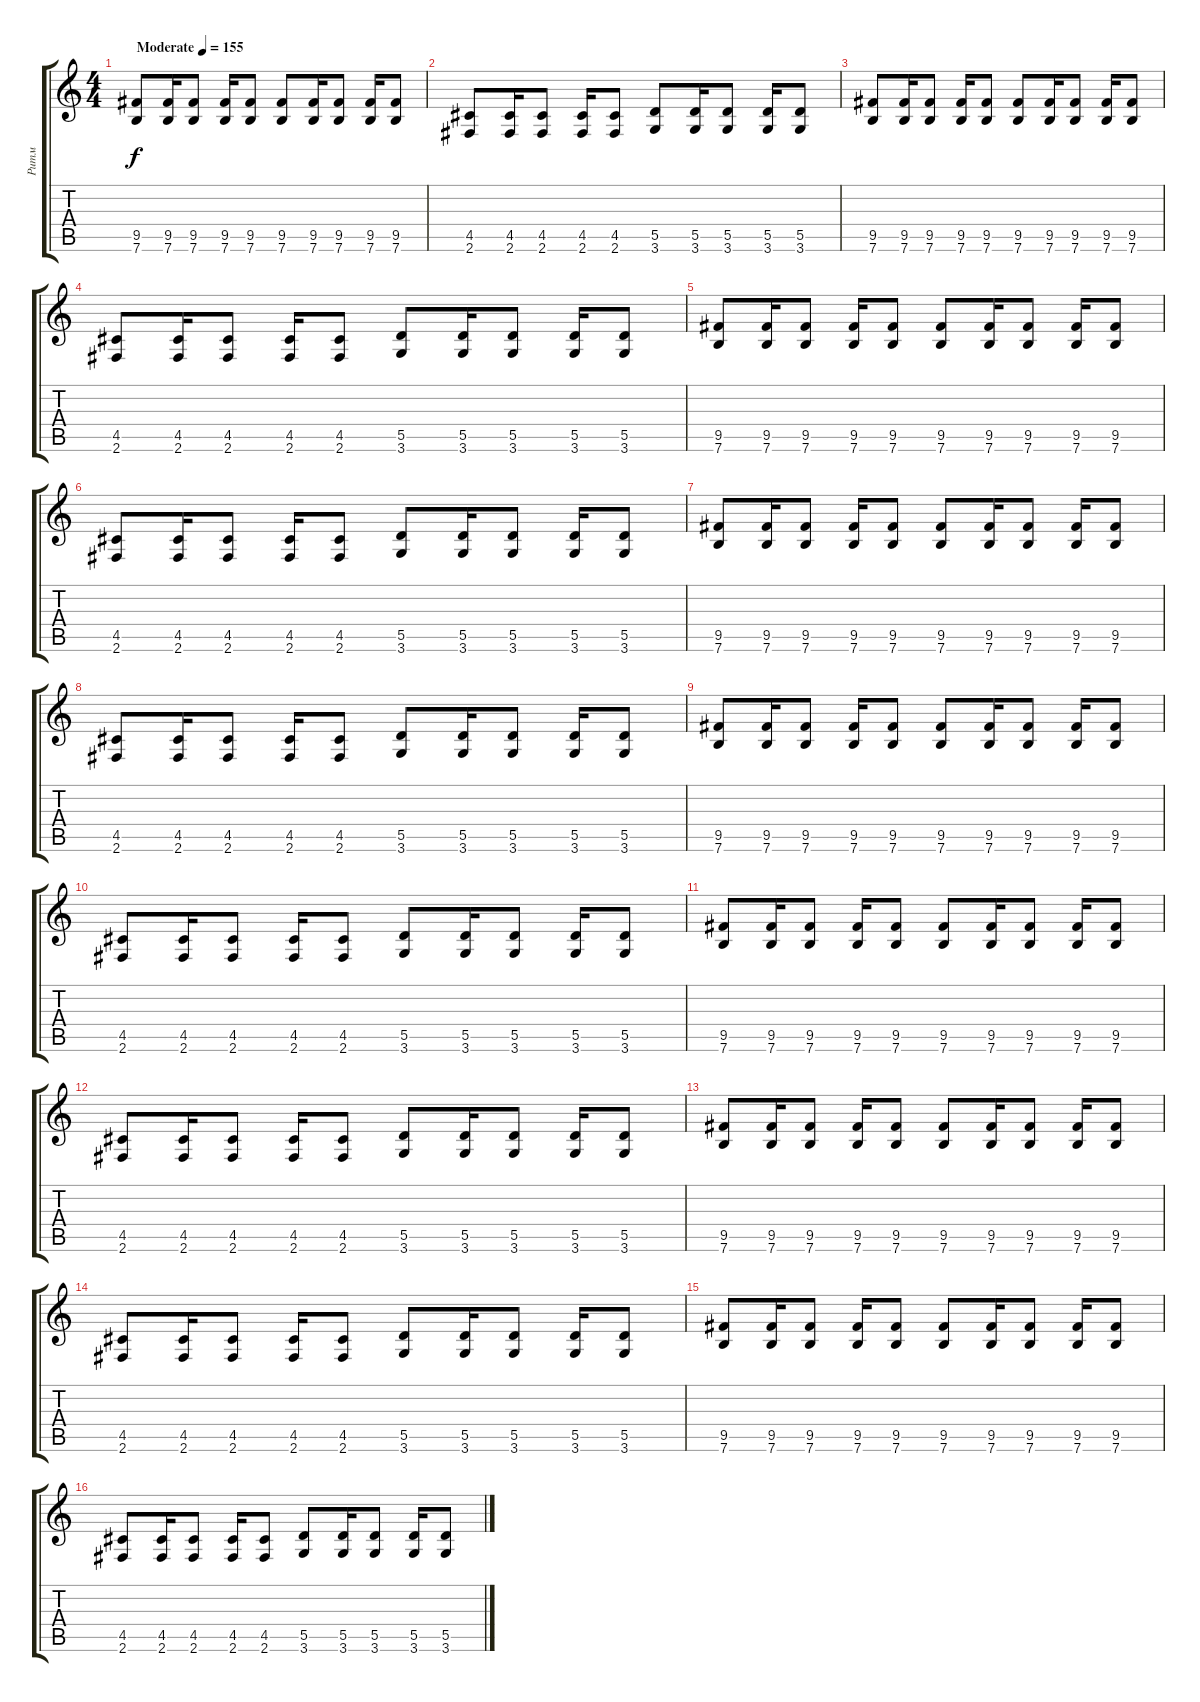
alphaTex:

\track ("Ритм" "Ритм") {instrument overdrivenguitar}
\staff {score tabs}
\tuning (E4 B3 G3 D3 A2 E2) {hide}
\ts (4 4)
\tempo (155 "Moderate")
\clef g2
\ks c
(9.5 7.6).8{dy f instrument overdrivenguitar} (9.5 7.6).16 (9.5 7.6).8 (9.5 7.6).16 (9.5 7.6).8 (9.5 7.6).8 (9.5 7.6).16 (9.5 7.6).8 (9.5 7.6).16 (9.5 7.6).8 |
(4.5 2.6).8 (4.5 2.6).16 (4.5 2.6).8 (4.5 2.6).16 (4.5 2.6).8 (5.5 3.6).8 (5.5 3.6).16 (5.5 3.6).8 (5.5 3.6).16 (5.5 3.6).8 |
(9.5 7.6).8 (9.5 7.6).16 (9.5 7.6).8 (9.5 7.6).16 (9.5 7.6).8 (9.5 7.6).8 (9.5 7.6).16 (9.5 7.6).8 (9.5 7.6).16 (9.5 7.6).8 |
(4.5 2.6).8 (4.5 2.6).16 (4.5 2.6).8 (4.5 2.6).16 (4.5 2.6).8 (5.5 3.6).8 (5.5 3.6).16 (5.5 3.6).8 (5.5 3.6).16 (5.5 3.6).8 |
(9.5 7.6).8 (9.5 7.6).16 (9.5 7.6).8 (9.5 7.6).16 (9.5 7.6).8 (9.5 7.6).8 (9.5 7.6).16 (9.5 7.6).8 (9.5 7.6).16 (9.5 7.6).8 |
(4.5 2.6).8 (4.5 2.6).16 (4.5 2.6).8 (4.5 2.6).16 (4.5 2.6).8 (5.5 3.6).8 (5.5 3.6).16 (5.5 3.6).8 (5.5 3.6).16 (5.5 3.6).8 |
(9.5 7.6).8 (9.5 7.6).16 (9.5 7.6).8 (9.5 7.6).16 (9.5 7.6).8 (9.5 7.6).8 (9.5 7.6).16 (9.5 7.6).8 (9.5 7.6).16 (9.5 7.6).8 |
(4.5 2.6).8 (4.5 2.6).16 (4.5 2.6).8 (4.5 2.6).16 (4.5 2.6).8 (5.5 3.6).8 (5.5 3.6).16 (5.5 3.6).8 (5.5 3.6).16 (5.5 3.6).8 |
(9.5 7.6).8 (9.5 7.6).16 (9.5 7.6).8 (9.5 7.6).16 (9.5 7.6).8 (9.5 7.6).8 (9.5 7.6).16 (9.5 7.6).8 (9.5 7.6).16 (9.5 7.6).8 |
(4.5 2.6).8 (4.5 2.6).16 (4.5 2.6).8 (4.5 2.6).16 (4.5 2.6).8 (5.5 3.6).8 (5.5 3.6).16 (5.5 3.6).8 (5.5 3.6).16 (5.5 3.6).8 |
(9.5 7.6).8 (9.5 7.6).16 (9.5 7.6).8 (9.5 7.6).16 (9.5 7.6).8 (9.5 7.6).8 (9.5 7.6).16 (9.5 7.6).8 (9.5 7.6).16 (9.5 7.6).8 |
(4.5 2.6).8 (4.5 2.6).16 (4.5 2.6).8 (4.5 2.6).16 (4.5 2.6).8 (5.5 3.6).8 (5.5 3.6).16 (5.5 3.6).8 (5.5 3.6).16 (5.5 3.6).8 |
(9.5 7.6).8 (9.5 7.6).16 (9.5 7.6).8 (9.5 7.6).16 (9.5 7.6).8 (9.5 7.6).8 (9.5 7.6).16 (9.5 7.6).8 (9.5 7.6).16 (9.5 7.6).8 |
(4.5 2.6).8 (4.5 2.6).16 (4.5 2.6).8 (4.5 2.6).16 (4.5 2.6).8 (5.5 3.6).8 (5.5 3.6).16 (5.5 3.6).8 (5.5 3.6).16 (5.5 3.6).8 |
(9.5 7.6).8 (9.5 7.6).16 (9.5 7.6).8 (9.5 7.6).16 (9.5 7.6).8 (9.5 7.6).8 (9.5 7.6).16 (9.5 7.6).8 (9.5 7.6).16 (9.5 7.6).8 |
(4.5 2.6).8 (4.5 2.6).16 (4.5 2.6).8 (4.5 2.6).16 (4.5 2.6).8 (5.5 3.6).8 (5.5 3.6).16 (5.5 3.6).8 (5.5 3.6).16 (5.5 3.6).8
